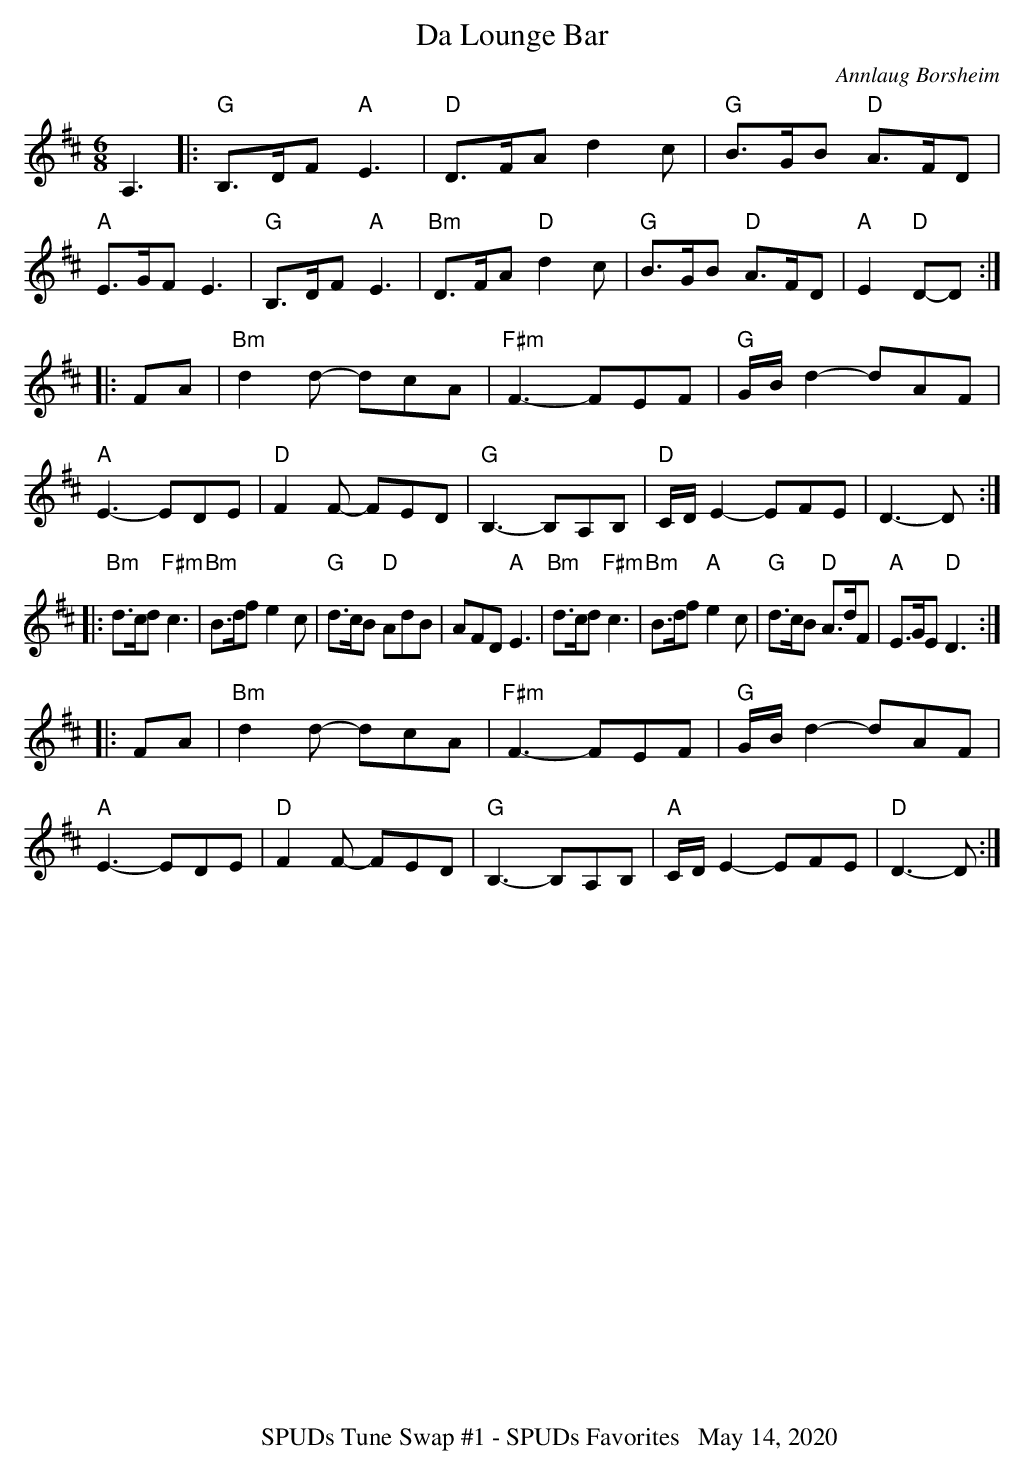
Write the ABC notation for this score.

X:1
T:Da Lounge Bar
C:Annlaug Borsheim
K:D
L:1/8
M:6/8
A,3|:"G"B,>DF "A"E3|"D"D>FA d2c|"G"B>GB "D"A>FD|"A"E>GF E3|\
"G"B,>DF "A"E3|"Bm"D>FA "D"d2c|"G"B>GB "D"A>FD|"A"E2 "D"D-D:|
|:FA|"Bm"d2d- dcA|"F#m"F3-FEF|"G"G/B/d2- dAF|"A"E3-EDE|\
"D"F2 F- FED|"G"B,3-B,A,B,|"D"C/D/E2- EFE|D3-D:|
|:"Bm"d>cd "F#m"c3|"Bm"B>df e2c|"G"d>cB "D"AdB|AFD "A"E3|\
"Bm"d>cd "F#m"c3|"Bm"B>df "A"e2c|"G"d>cB "D"A>dF|"A"E>GE "D"D3:|
|:FA|"Bm"d2d- dcA|"F#m"F3-FEF|"G"G/B/d2- dAF|"A"E3-EDE|\
"D"F2 F- FED|"G"B,3-B,A,B,|"A"C/D/E2- EFE|"D"D3-D:|
